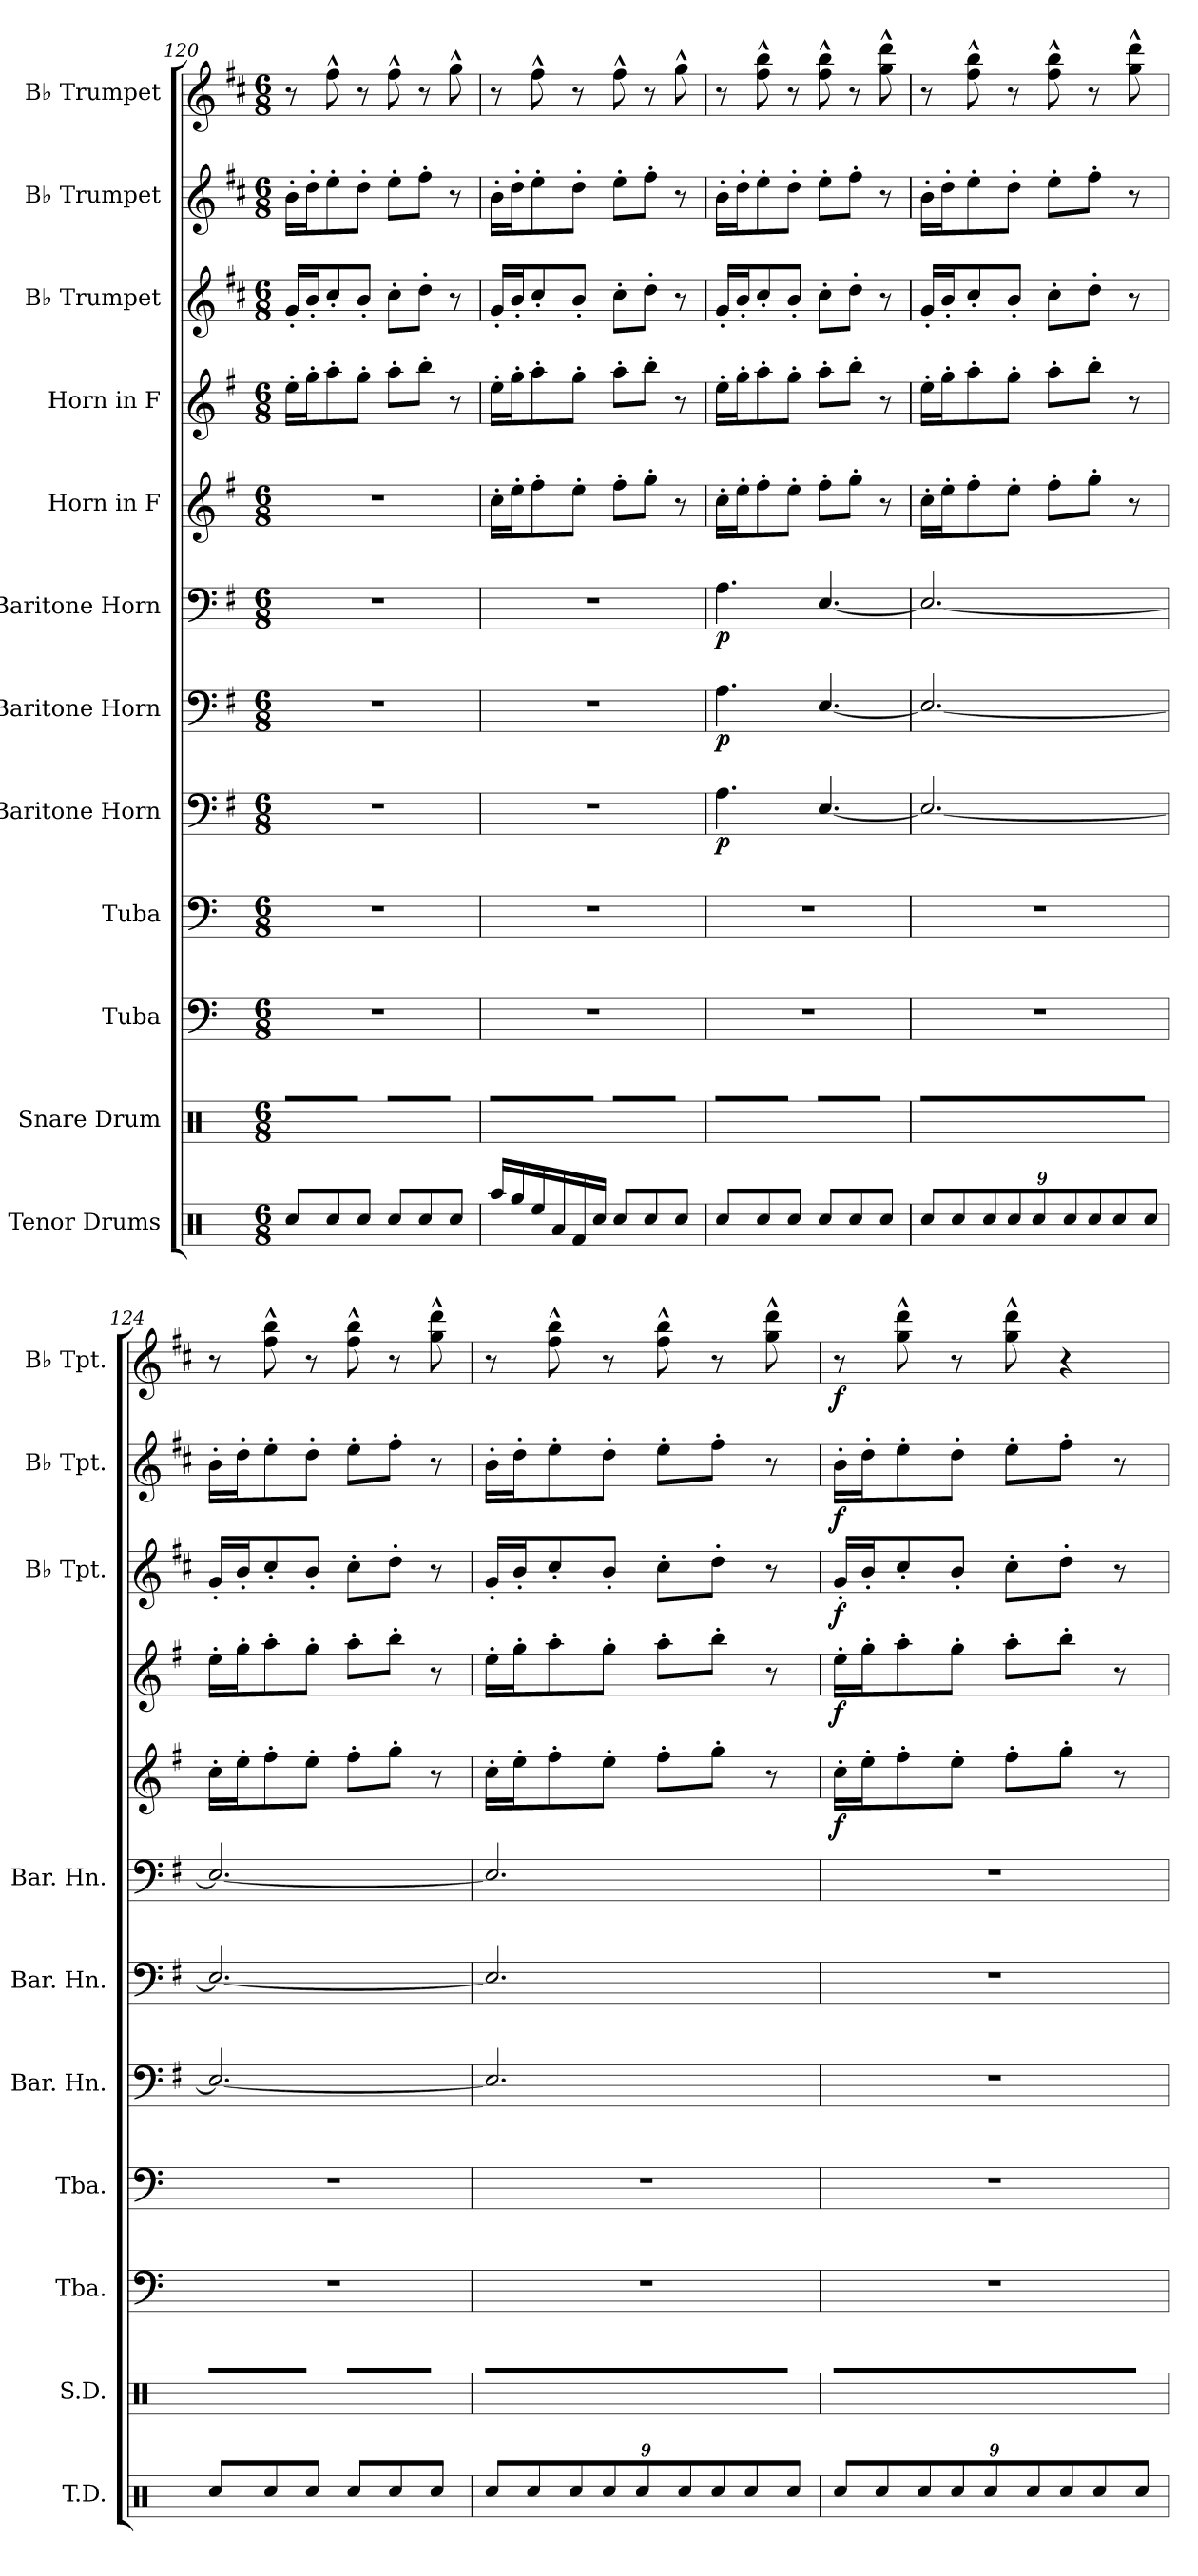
**kern	**kern	**kern	**kern	**kern	**dynam	**kern	**dynam	**kern	**dynam	**kern	**dynam	**kern	**dynam	**kern	**dynam	**kern	**dynam	**kern	**dynam
*part12	*part11	*part10	*part9	*part8	*part8	*part7	*part7	*part6	*part6	*part5	*part5	*part4	*part4	*part3	*part3	*part2	*part2	*part1	*part1
*staff12	*staff11	*staff10	*staff9	*staff8	*staff8	*staff7	*staff7	*staff6	*staff6	*staff5	*staff5	*staff4	*staff4	*staff3	*staff3	*staff2	*staff2	*staff1	*staff1
*I"Tenor Drums	*I"Snare Drum	*I"Tuba	*I"Tuba	*I"Baritone Horn	*	*I"Baritone Horn	*	*I"Baritone Horn	*	*I"Horn in F	*	*I"Horn in F	*	*I"B♭ Trumpet	*	*I"B♭ Trumpet	*	*I"B♭ Trumpet	*
*I'T.D.	*I'S.D.	*I'Tba.	*I'Tba.	*I'Bar. Hn.	*	*I'Bar. Hn.	*	*I'Bar. Hn.	*	*	*	*	*	*I'B♭ Tpt.	*	*I'B♭ Tpt.	*	*I'B♭ Tpt.	*
*clefX	*clefX	*clefF4	*clefF4	*clefF4	*	*clefF4	*	*clefF4	*	*clefG2	*	*clefG2	*	*clefG2	*	*clefG2	*	*clefG2	*
*	*	*	*	*ITrd4c7	*	*ITrd4c7	*	*ITrd4c7	*	*ITrd4c7	*	*ITrd4c7	*	*ITrd1c2	*	*ITrd1c2	*	*ITrd1c2	*
*k[]	*k[]	*k[]	*k[]	*k[]	*	*k[]	*	*k[]	*	*k[]	*	*k[]	*	*k[]	*	*k[]	*	*k[]	*
*M6/8	*M6/8	*M6/8	*M6/8	*M6/8	*	*M6/8	*	*M6/8	*	*M6/8	*	*M6/8	*	*M6/8	*	*M6/8	*	*M6/8	*
=120	=120	=120	=120	=120	=120	=120	=120	=120	=120	=120	=120	=120	=120	=120	=120	=120	=120	=120	=120
8Rcc/L	8R/L	2.r	2.r	2.r	.	2.r	.	2.r	.	2.r	.	16a'\LL	.	16f'/LL	.	16a'\LL	.	8r	.
.	.	.	.	.	.	.	.	.	.	.	.	16cc'\J	.	16a'/J	.	16cc'\J	.	.	.
8Rcc/	8R/	.	.	.	.	.	.	.	.	.	.	8dd'\	.	8b'/	.	8dd'\	.	8ee^^\	.
8Rcc/J	8R/J	.	.	.	.	.	.	.	.	.	.	8cc'\J	.	8a'/J	.	8cc'\J	.	8r	.
8Rcc/L	8R/L	.	.	.	.	.	.	.	.	.	.	8dd'\L	.	8b'\L	.	8dd'\L	.	8ee^^\	.
8Rcc/	8R/	.	.	.	.	.	.	.	.	.	.	8ee'\J	.	8cc'\J	.	8ee'\J	.	8r	.
8Rcc/J	8R/J	.	.	.	.	.	.	.	.	.	.	8r	.	8r	.	8r	.	8ff^^\	.
!!LO:PB:g=z
=121	=121	=121	=121	=121	=121	=121	=121	=121	=121	=121	=121	=121	=121	=121	=121	=121	=121	=121	=121
16Raa/LL	16R/LL	2.r	2.r	2.r	.	2.r	.	2.r	.	16f'\LL	.	16a'\LL	.	16f'/LL	.	16a'\LL	.	8r	.
16Rgg/	16R/	.	.	.	.	.	.	.	.	16a'\J	.	16cc'\J	.	16a'/J	.	16cc'\J	.	.	.
16Ree/	16R/	.	.	.	.	.	.	.	.	8b'\	.	8dd'\	.	8b'/	.	8dd'\	.	8ee^^\	.
16Ra/	16R/	.	.	.	.	.	.	.	.	.	.	.	.	.	.	.	.	.	.
16Rf/	16R/	.	.	.	.	.	.	.	.	8a'\J	.	8cc'\J	.	8a'/J	.	8cc'\J	.	8r	.
16Rcc/JJ	16R/JJ	.	.	.	.	.	.	.	.	.	.	.	.	.	.	.	.	.	.
8Rcc/L	8R/L	.	.	.	.	.	.	.	.	8b'\L	.	8dd'\L	.	8b'\L	.	8dd'\L	.	8ee^^\	.
8Rcc/	8R/	.	.	.	.	.	.	.	.	8cc'\J	.	8ee'\J	.	8cc'\J	.	8ee'\J	.	8r	.
8Rcc/J	8R/J	.	.	.	.	.	.	.	.	8r	.	8r	.	8r	.	8r	.	8ff^^\	.
=122	=122	=122	=122	=122	=122	=122	=122	=122	=122	=122	=122	=122	=122	=122	=122	=122	=122	=122	=122
!	!	!	!	!	!LO:DY:b	!	!LO:DY:b	!	!LO:DY:b	!	!	!	!	!	!	!	!	!	!
8Rcc/L	8R/L	2.r	2.r	4.D\	p	4.D\	p	4.D\	p	16f'\LL	.	16a'\LL	.	16f'/LL	.	16a'\LL	.	8r	.
.	.	.	.	.	.	.	.	.	.	16a'\J	.	16cc'\J	.	16a'/J	.	16cc'\J	.	.	.
8Rcc/	8R/	.	.	.	.	.	.	.	.	8b'\	.	8dd'\	.	8b'/	.	8dd'\	.	8ee\^^ 8aa\^^	.
8Rcc/J	8R/J	.	.	.	.	.	.	.	.	8a'\J	.	8cc'\J	.	8a'/J	.	8cc'\J	.	8r	.
8Rcc/L	8R/L	.	.	[4.AA/	.	[4.AA/	.	[4.AA/	.	8b'\L	.	8dd'\L	.	8b'\L	.	8dd'\L	.	8ee\^^ 8aa\^^	.
8Rcc/	8R/	.	.	.	.	.	.	.	.	8cc'\J	.	8ee'\J	.	8cc'\J	.	8ee'\J	.	8r	.
8Rcc/J	8R/J	.	.	.	.	.	.	.	.	8r	.	8r	.	8r	.	8r	.	8ff\^^ 8ccc\^^	.
=123	=123	=123	=123	=123	=123	=123	=123	=123	=123	=123	=123	=123	=123	=123	=123	=123	=123	=123	=123
*Xbrackettup	*Xbrackettup	*	*	*	*	*	*	*	*	*	*	*	*	*	*	*	*	*	*
12Rcc/L	12R/L	2.r	2.r	2.AA/_	.	2.AA/_	.	2.AA/_	.	16f'\LL	.	16a'\LL	.	16f'/LL	.	16a'\LL	.	8r	.
.	.	.	.	.	.	.	.	.	.	16a'\J	.	16cc'\J	.	16a'/J	.	16cc'\J	.	.	.
12Rcc/	12R/	.	.	.	.	.	.	.	.	.	.	.	.	.	.	.	.	.	.
.	.	.	.	.	.	.	.	.	.	8b'\	.	8dd'\	.	8b'/	.	8dd'\	.	8ee\^^ 8aa\^^	.
12Rcc/	12R/	.	.	.	.	.	.	.	.	.	.	.	.	.	.	.	.	.	.
12Rcc/	12R/	.	.	.	.	.	.	.	.	8a'\J	.	8cc'\J	.	8a'/J	.	8cc'\J	.	8r	.
12Rcc/	12R/	.	.	.	.	.	.	.	.	.	.	.	.	.	.	.	.	.	.
.	.	.	.	.	.	.	.	.	.	8b'\L	.	8dd'\L	.	8b'\L	.	8dd'\L	.	8ee\^^ 8aa\^^	.
12Rcc/	12R/	.	.	.	.	.	.	.	.	.	.	.	.	.	.	.	.	.	.
12Rcc/	12R/	.	.	.	.	.	.	.	.	8cc'\J	.	8ee'\J	.	8cc'\J	.	8ee'\J	.	8r	.
12Rcc/	12R/	.	.	.	.	.	.	.	.	.	.	.	.	.	.	.	.	.	.
.	.	.	.	.	.	.	.	.	.	8r	.	8r	.	8r	.	8r	.	8ff\^^ 8ccc\^^	.
12Rcc/J	12R/J	.	.	.	.	.	.	.	.	.	.	.	.	.	.	.	.	.	.
=124	=124	=124	=124	=124	=124	=124	=124	=124	=124	=124	=124	=124	=124	=124	=124	=124	=124	=124	=124
8Rcc/L	8R/L	2.r	2.r	2.AA/_	.	2.AA/_	.	2.AA/_	.	16f'\LL	.	16a'\LL	.	16f'/LL	.	16a'\LL	.	8r	.
.	.	.	.	.	.	.	.	.	.	16a'\J	.	16cc'\J	.	16a'/J	.	16cc'\J	.	.	.
8Rcc/	8R/	.	.	.	.	.	.	.	.	8b'\	.	8dd'\	.	8b'/	.	8dd'\	.	8ee\^^ 8aa\^^	.
8Rcc/J	8R/J	.	.	.	.	.	.	.	.	8a'\J	.	8cc'\J	.	8a'/J	.	8cc'\J	.	8r	.
8Rcc/L	8R/L	.	.	.	.	.	.	.	.	8b'\L	.	8dd'\L	.	8b'\L	.	8dd'\L	.	8ee\^^ 8aa\^^	.
8Rcc/	8R/	.	.	.	.	.	.	.	.	8cc'\J	.	8ee'\J	.	8cc'\J	.	8ee'\J	.	8r	.
8Rcc/J	8R/J	.	.	.	.	.	.	.	.	8r	.	8r	.	8r	.	8r	.	8ff\^^ 8ccc\^^	.
!!LO:PB:g=z
=125	=125	=125	=125	=125	=125	=125	=125	=125	=125	=125	=125	=125	=125	=125	=125	=125	=125	=125	=125
12Rcc/L	12R/L	2.r	2.r	2.AA/]	.	2.AA/]	.	2.AA/]	.	16f'\LL	.	16a'\LL	.	16f'/LL	.	16a'\LL	.	8r	.
.	.	.	.	.	.	.	.	.	.	16a'\J	.	16cc'\J	.	16a'/J	.	16cc'\J	.	.	.
12Rcc/	12R/	.	.	.	.	.	.	.	.	.	.	.	.	.	.	.	.	.	.
.	.	.	.	.	.	.	.	.	.	8b'\	.	8dd'\	.	8b'/	.	8dd'\	.	8ee\^^ 8aa\^^	.
12Rcc/	12R/	.	.	.	.	.	.	.	.	.	.	.	.	.	.	.	.	.	.
12Rcc/	12R/	.	.	.	.	.	.	.	.	8a'\J	.	8cc'\J	.	8a'/J	.	8cc'\J	.	8r	.
12Rcc/	12R/	.	.	.	.	.	.	.	.	.	.	.	.	.	.	.	.	.	.
.	.	.	.	.	.	.	.	.	.	8b'\L	.	8dd'\L	.	8b'\L	.	8dd'\L	.	8ee\^^ 8aa\^^	.
12Rcc/	12R/	.	.	.	.	.	.	.	.	.	.	.	.	.	.	.	.	.	.
12Rcc/	12R/	.	.	.	.	.	.	.	.	8cc'\J	.	8ee'\J	.	8cc'\J	.	8ee'\J	.	8r	.
12Rcc/	12R/	.	.	.	.	.	.	.	.	.	.	.	.	.	.	.	.	.	.
.	.	.	.	.	.	.	.	.	.	8r	.	8r	.	8r	.	8r	.	8ff\^^ 8ccc\^^	.
12Rcc/J	12R/J	.	.	.	.	.	.	.	.	.	.	.	.	.	.	.	.	.	.
=126	=126	=126	=126	=126	=126	=126	=126	=126	=126	=126	=126	=126	=126	=126	=126	=126	=126	=126	=126
!	!	!	!	!	!	!	!	!	!	!	!LO:DY:b	!	!LO:DY:b	!	!LO:DY:b	!	!LO:DY:b	!	!LO:DY:b
12Rcc/L	12R/L	2.r	2.r	2.r	.	2.r	.	2.r	.	16f'\LL	f	16a'\LL	f	16f'/LL	f	16a'\LL	f	8r	f
.	.	.	.	.	.	.	.	.	.	16a'\J	.	16cc'\J	.	16a'/J	.	16cc'\J	.	.	.
12Rcc/	12R/	.	.	.	.	.	.	.	.	.	.	.	.	.	.	.	.	.	.
.	.	.	.	.	.	.	.	.	.	8b'\	.	8dd'\	.	8b'/	.	8dd'\	.	8ff\^^ 8ccc\^^	.
12Rcc/	12R/	.	.	.	.	.	.	.	.	.	.	.	.	.	.	.	.	.	.
12Rcc/	12R/	.	.	.	.	.	.	.	.	8a'\J	.	8cc'\J	.	8a'/J	.	8cc'\J	.	8r	.
12Rcc/	12R/	.	.	.	.	.	.	.	.	.	.	.	.	.	.	.	.	.	.
.	.	.	.	.	.	.	.	.	.	8b'\L	.	8dd'\L	.	8b'\L	.	8dd'\L	.	8ff\^^ 8ccc\^^	.
12Rcc/	12R/	.	.	.	.	.	.	.	.	.	.	.	.	.	.	.	.	.	.
12Rcc/	12R/	.	.	.	.	.	.	.	.	8cc'\J	.	8ee'\J	.	8cc'\J	.	8ee'\J	.	4r	.
12Rcc/	12R/	.	.	.	.	.	.	.	.	.	.	.	.	.	.	.	.	.	.
.	.	.	.	.	.	.	.	.	.	8r	.	8r	.	8r	.	8r	.	.	.
12Rcc/J	12R/J	.	.	.	.	.	.	.	.	.	.	.	.	.	.	.	.	.	.
=	=	=	=	=	=	=	=	=	=	=	=	=	=	=	=	=	=	=	=
*-	*-	*-	*-	*-	*-	*-	*-	*-	*-	*-	*-	*-	*-	*-	*-	*-	*-	*-	*-
